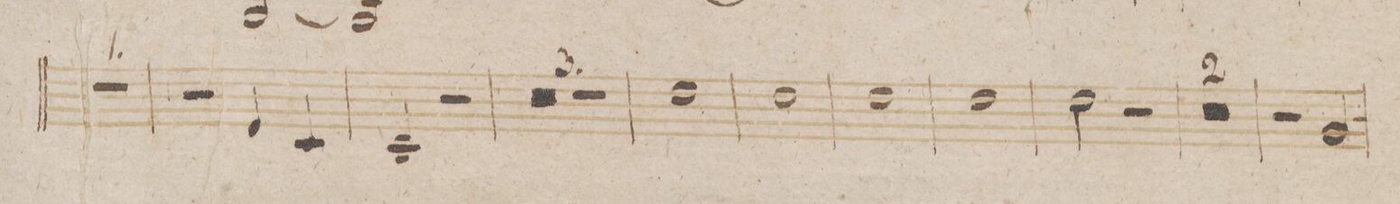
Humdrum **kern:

**kern	**dynam
*I"Clarino 2do in B.	*
*clefG2	*
*k[b-e-]	*
*met(c)	*
*M4/4	*
1r	.
=246	=246
2r	.
4d/	.
4B-/	.
=247	=247
2B-/	.
2r	.
=248	=248
0r	.
=249	=249
=250	=250
1r	.
=251	=251
1cc	.
=252	=252
1cc	.
=253	=253
1cc	.
=254	=254
1cc	.
=255	=255
2cc\	.
2r	.
=256	=256
0r	.
=257	=257
=258	=258
2r	.
2f/	.
=259	=259
*-	*-
